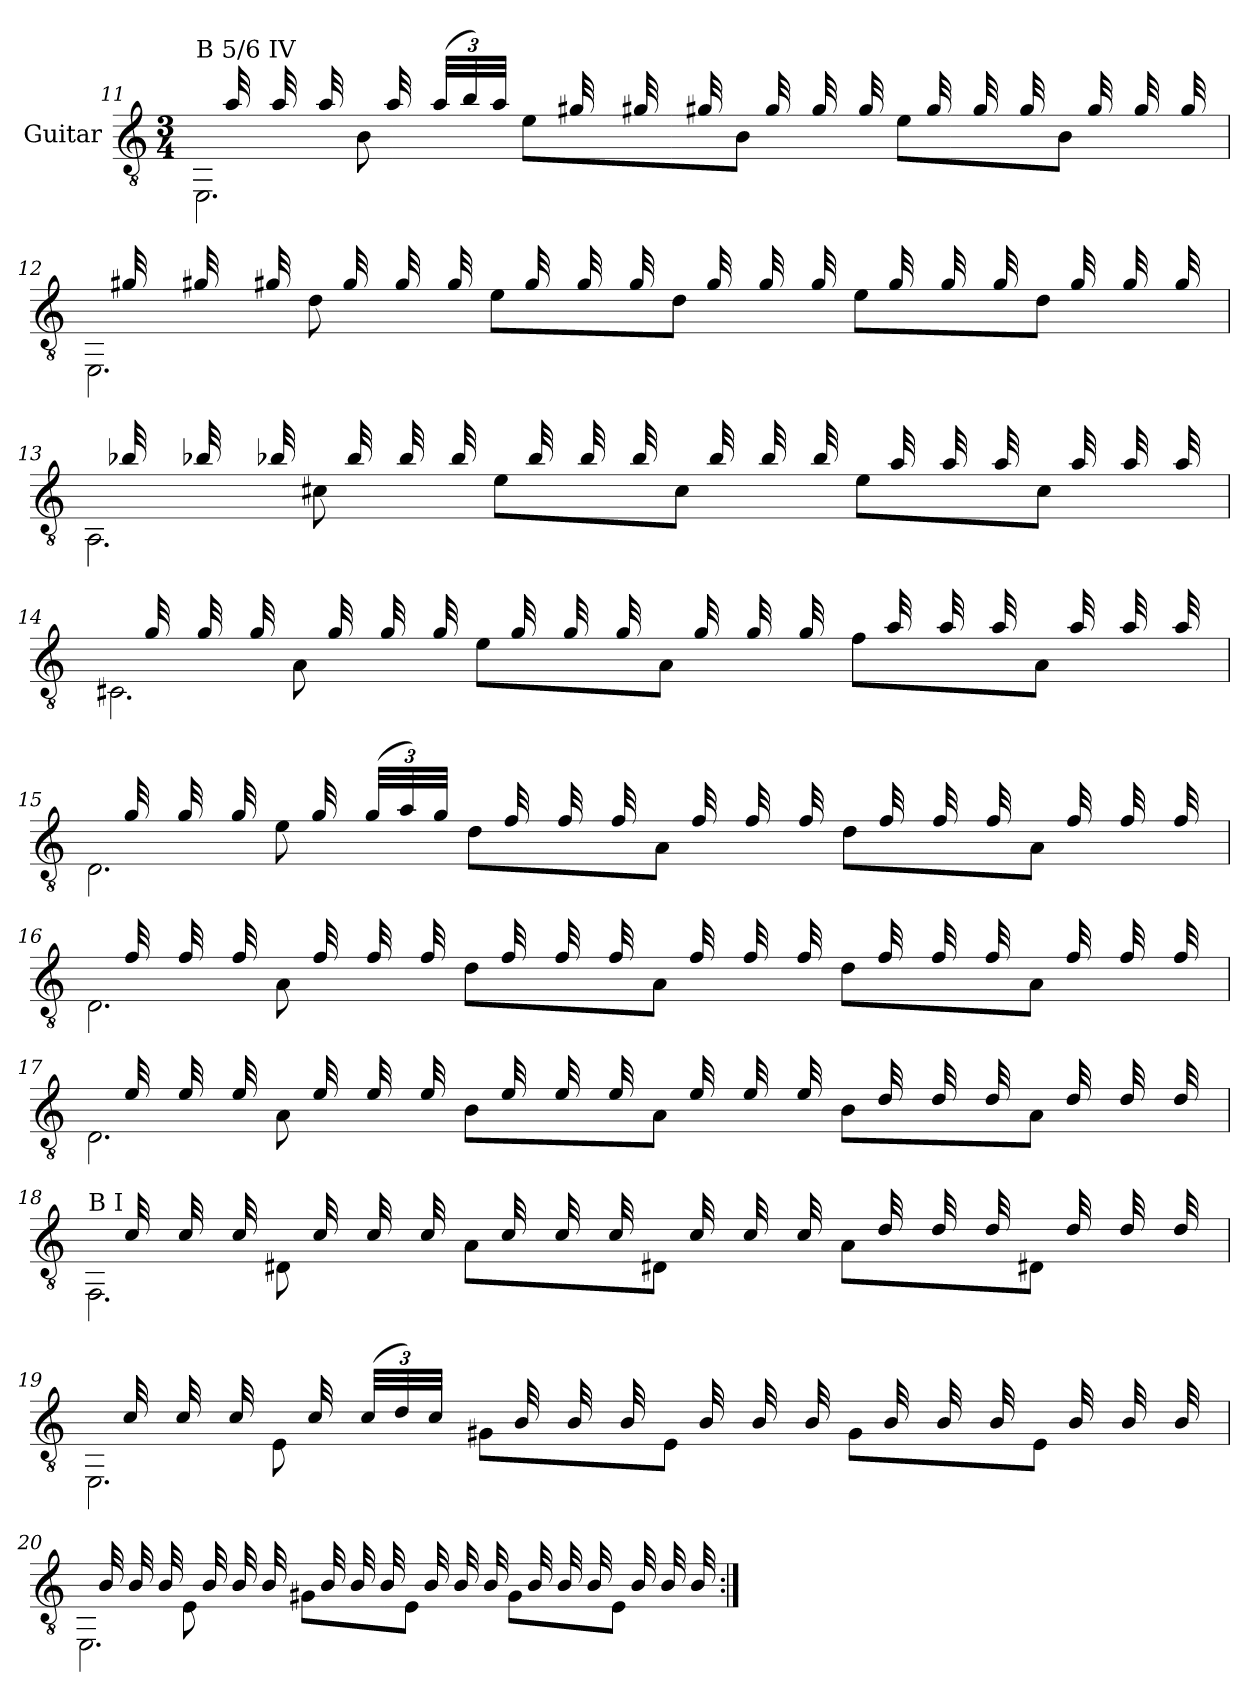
**kern
*part1
*staff1
*I"Guitar
*clefGv2
*k[]
*M3/4
=11
*^
*	*^
!LO:TX:a:t=B 5/6 IV	!	!
32ryy	2.EE\	8ryy
*tremolo	*	*
32a/	.	.
32a/	.	.
32a/	.	.
*Xtremolo	*	*
32ryy	.	8B\
32a/	.	.
*Xbrackettup	*	*
(48a/LLL	.	.
48b/)	.	.
48a/JJJ	.	.
32ryy	.	8e\L
*tremolo	*	*
32g#X/	.	.
32g#X/	.	.
32g#X/	.	.
*Xtremolo	*	*
32ryy	.	8B\J
*tremolo	*	*
32g#/	.	.
32g#/	.	.
32g#/	.	.
*Xtremolo	*	*
32ryy	.	8e\L
*tremolo	*	*
32g#/	.	.
32g#/	.	.
32g#/	.	.
*Xtremolo	*	*
32ryy	.	8B\J
*tremolo	*	*
32g#/	.	.
32g#/	.	.
32g#/	.	.
*Xtremolo	*	*
=12	=12	=12
32ryy	2.EE\	8ryy
*tremolo	*	*
32g#X/	.	.
32g#X/	.	.
32g#X/	.	.
*Xtremolo	*	*
32ryy	.	8d\
*tremolo	*	*
32g#/	.	.
32g#/	.	.
32g#/	.	.
*Xtremolo	*	*
32ryy	.	8e\L
*tremolo	*	*
32g#/	.	.
32g#/	.	.
32g#/	.	.
*Xtremolo	*	*
32ryy	.	8d\J
*tremolo	*	*
32g#/	.	.
32g#/	.	.
32g#/	.	.
*Xtremolo	*	*
32ryy	.	8e\L
*tremolo	*	*
32g#/	.	.
32g#/	.	.
32g#/	.	.
*Xtremolo	*	*
32ryy	.	8d\J
*tremolo	*	*
32g#/	.	.
32g#/	.	.
32g#/	.	.
*Xtremolo	*	*
!!LO:LB:g=z	!!	!!
=13	=13	=13
32ryy	2.AA\	8ryy
*tremolo	*	*
32b-X/	.	.
32b-X/	.	.
32b-X/	.	.
*Xtremolo	*	*
32ryy	.	8c#X\
*tremolo	*	*
32b-/	.	.
32b-/	.	.
32b-/	.	.
*Xtremolo	*	*
32ryy	.	8e\L
*tremolo	*	*
32b-/	.	.
32b-/	.	.
32b-/	.	.
*Xtremolo	*	*
32ryy	.	8c#\J
*tremolo	*	*
32b-/	.	.
32b-/	.	.
32b-/	.	.
*Xtremolo	*	*
32ryy	.	8e\L
*tremolo	*	*
32a/	.	.
32a/	.	.
32a/	.	.
*Xtremolo	*	*
32ryy	.	8c#\J
*tremolo	*	*
32a/	.	.
32a/	.	.
32a/	.	.
*Xtremolo	*	*
=14	=14	=14
32ryy	2.C#X\	8ryy
*tremolo	*	*
32g/	.	.
32g/	.	.
32g/	.	.
*Xtremolo	*	*
32ryy	.	8A\
*tremolo	*	*
32g/	.	.
32g/	.	.
32g/	.	.
*Xtremolo	*	*
32ryy	.	8e\L
*tremolo	*	*
32g/	.	.
32g/	.	.
32g/	.	.
*Xtremolo	*	*
32ryy	.	8A\J
*tremolo	*	*
32g/	.	.
32g/	.	.
32g/	.	.
*Xtremolo	*	*
32ryy	.	8f\L
*tremolo	*	*
32a/	.	.
32a/	.	.
32a/	.	.
*Xtremolo	*	*
32ryy	.	8A\J
*tremolo	*	*
32a/	.	.
32a/	.	.
32a/	.	.
*Xtremolo	*	*
=15	=15	=15
32ryy	2.D\	8ryy
*tremolo	*	*
32g/	.	.
32g/	.	.
32g/	.	.
*Xtremolo	*	*
32ryy	.	8e\
32g/	.	.
(48g/LLL	.	.
48a/)	.	.
48g/JJJ	.	.
32ryy	.	8d\L
*tremolo	*	*
32f/	.	.
32f/	.	.
32f/	.	.
*Xtremolo	*	*
32ryy	.	8A\J
*tremolo	*	*
32f/	.	.
32f/	.	.
32f/	.	.
*Xtremolo	*	*
32ryy	.	8d\L
*tremolo	*	*
32f/	.	.
32f/	.	.
32f/	.	.
*Xtremolo	*	*
32ryy	.	8A\J
*tremolo	*	*
32f/	.	.
32f/	.	.
32f/	.	.
*Xtremolo	*	*
!!LO:LB:g=z	!!	!!
=16	=16	=16
32ryy	2.D\	8ryy
*tremolo	*	*
32f/	.	.
32f/	.	.
32f/	.	.
*Xtremolo	*	*
32ryy	.	8A\
*tremolo	*	*
32f/	.	.
32f/	.	.
32f/	.	.
*Xtremolo	*	*
32ryy	.	8d\L
*tremolo	*	*
32f/	.	.
32f/	.	.
32f/	.	.
*Xtremolo	*	*
32ryy	.	8A\J
*tremolo	*	*
32f/	.	.
32f/	.	.
32f/	.	.
*Xtremolo	*	*
32ryy	.	8d\L
*tremolo	*	*
32f/	.	.
32f/	.	.
32f/	.	.
*Xtremolo	*	*
32ryy	.	8A\J
*tremolo	*	*
32f/	.	.
32f/	.	.
32f/	.	.
*Xtremolo	*	*
=17	=17	=17
32ryy	2.D\	8ryy
*tremolo	*	*
32e/	.	.
32e/	.	.
32e/	.	.
*Xtremolo	*	*
32ryy	.	8A\
*tremolo	*	*
32e/	.	.
32e/	.	.
32e/	.	.
*Xtremolo	*	*
32ryy	.	8B\L
*tremolo	*	*
32e/	.	.
32e/	.	.
32e/	.	.
*Xtremolo	*	*
32ryy	.	8A\J
*tremolo	*	*
32e/	.	.
32e/	.	.
32e/	.	.
*Xtremolo	*	*
32ryy	.	8B\L
*tremolo	*	*
32d/	.	.
32d/	.	.
32d/	.	.
*Xtremolo	*	*
32ryy	.	8A\J
*tremolo	*	*
32d/	.	.
32d/	.	.
32d/	.	.
*Xtremolo	*	*
=18	=18	=18
!LO:TX:a:t=B I	!	!
32ryy	2.FF\	8ryy
*tremolo	*	*
32c/	.	.
32c/	.	.
32c/	.	.
*Xtremolo	*	*
32ryy	.	8D#X\
*tremolo	*	*
32c/	.	.
32c/	.	.
32c/	.	.
*Xtremolo	*	*
32ryy	.	8A\L
*tremolo	*	*
32c/	.	.
32c/	.	.
32c/	.	.
*Xtremolo	*	*
32ryy	.	8D#X\J
*tremolo	*	*
32c/	.	.
32c/	.	.
32c/	.	.
*Xtremolo	*	*
32ryy	.	8A\L
*tremolo	*	*
32d/	.	.
32d/	.	.
32d/	.	.
*Xtremolo	*	*
32ryy	.	8D#X\J
*tremolo	*	*
32d/	.	.
32d/	.	.
32d/	.	.
*Xtremolo	*	*
!!LO:LB:g=z	!!	!!
=19	=19	=19
32ryy	2.EE\	8ryy
*tremolo	*	*
32c/	.	.
32c/	.	.
32c/	.	.
*Xtremolo	*	*
32ryy	.	8E\
32c/	.	.
(48c/LLL	.	.
48d/)	.	.
48c/JJJ	.	.
32ryy	.	8G#X\L
*tremolo	*	*
32B/	.	.
32B/	.	.
32B/	.	.
*Xtremolo	*	*
32ryy	.	8E\J
*tremolo	*	*
32B/	.	.
32B/	.	.
32B/	.	.
*Xtremolo	*	*
32ryy	.	8G#\L
*tremolo	*	*
32B/	.	.
32B/	.	.
32B/	.	.
*Xtremolo	*	*
32ryy	.	8E\J
*tremolo	*	*
32B/	.	.
32B/	.	.
32B/	.	.
*Xtremolo	*	*
=20	=20	=20
32ryy	2.EE\	8ryy
*tremolo	*	*
32B/	.	.
32B/	.	.
32B/	.	.
*Xtremolo	*	*
32ryy	.	8E\
*tremolo	*	*
32B/	.	.
32B/	.	.
32B/	.	.
*Xtremolo	*	*
32ryy	.	8G#X\L
*tremolo	*	*
32B/	.	.
32B/	.	.
32B/	.	.
*Xtremolo	*	*
32ryy	.	8E\J
*tremolo	*	*
32B/	.	.
32B/	.	.
32B/	.	.
*Xtremolo	*	*
32ryy	.	8G#\L
*tremolo	*	*
32B/	.	.
32B/	.	.
32B/	.	.
*Xtremolo	*	*
32ryy	.	8E\J
*tremolo	*	*
32B/	.	.
32B/	.	.
32B/	.	.
*Xtremolo	*	*
*v	*v	*v
=:|!
*-
